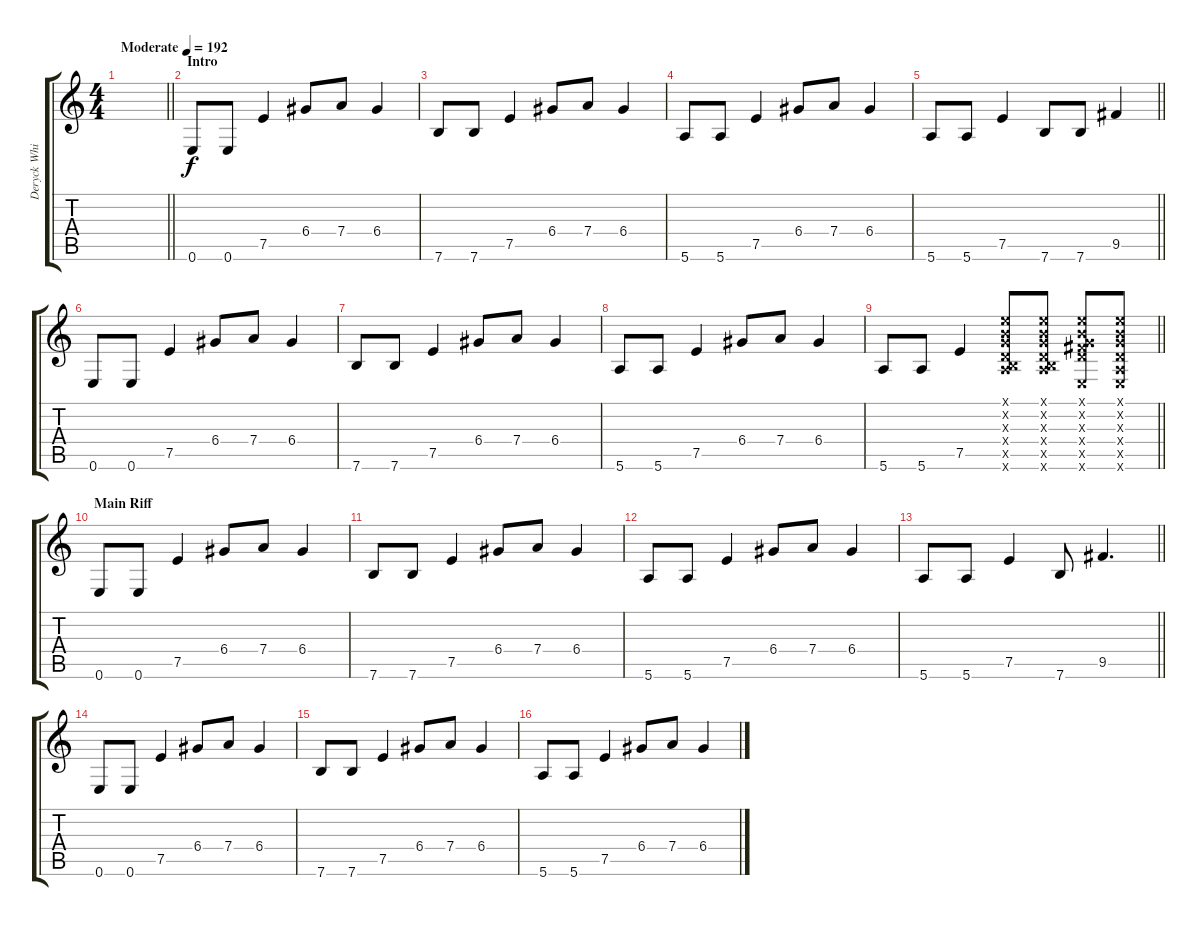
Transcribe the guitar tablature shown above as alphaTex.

\track ("Deryck Whibley Lead" "Deryck Whi") {instrument electricguitarclean}
\staff {score tabs}
\tuning (E4 B3 G3 D3 A2 E2) {hide}
\ts (4 4)
\tempo (192 "Moderate")
\clef g2
\barLineRight lightlight
\ks c
|
\section ("" "Intro")
0.6.8 0.6.8 7.5.4 6.4.8 7.4.8 6.4.4 |
7.6.8 7.6.8 7.5.4 6.4.8 7.4.8 6.4.4 |
5.6.8 5.6.8 7.5.4 6.4.8 7.4.8 6.4.4 |
\barLineRight lightlight
5.6.8 5.6.8 7.5.4 7.6.8 7.6.8 9.5.4 |
0.6.8 0.6.8 7.5.4 6.4.8 7.4.8 6.4.4 |
7.6.8 7.6.8 7.5.4 6.4.8 7.4.8 6.4.4 |
5.6.8 5.6.8 7.5.4 6.4.8 7.4.8 6.4.4 |
\barLineRight lightlight
5.6.8 5.6.8 7.5.4 (0.1{x} 0.2{x} 0.3{x} 0.4{x} 0.5{x} 7.6{x}).8{instrument distortionguitar} (0.1{x} 0.2{x} 0.3{x} 0.4{x} 0.5{x} 7.6{x}).8 (0.1{x} 0.2{x} 0.3{x} 0.4{x} 9.5{x} 0.6{x}).8 (0.1{x} 0.2{x} 0.3{x} 0.4{x} 0.5{x} 0.6{x}).8 |
\section ("" "Main Riff")
0.6.8{instrument distortionguitar} 0.6.8 7.5.4 6.4.8 7.4.8 6.4.4 |
7.6.8 7.6.8 7.5.4 6.4.8 7.4.8 6.4.4 |
5.6.8 5.6.8 7.5.4 6.4.8 7.4.8 6.4.4 |
\barLineRight lightlight
5.6.8 5.6.8 7.5.4 7.6.8 9.5.4{d} |
0.6.8 0.6.8 7.5.4 6.4.8 7.4.8 6.4.4 |
7.6.8 7.6.8 7.5.4 6.4.8 7.4.8 6.4.4 |
5.6.8 5.6.8 7.5.4 6.4.8 7.4.8 6.4.4
